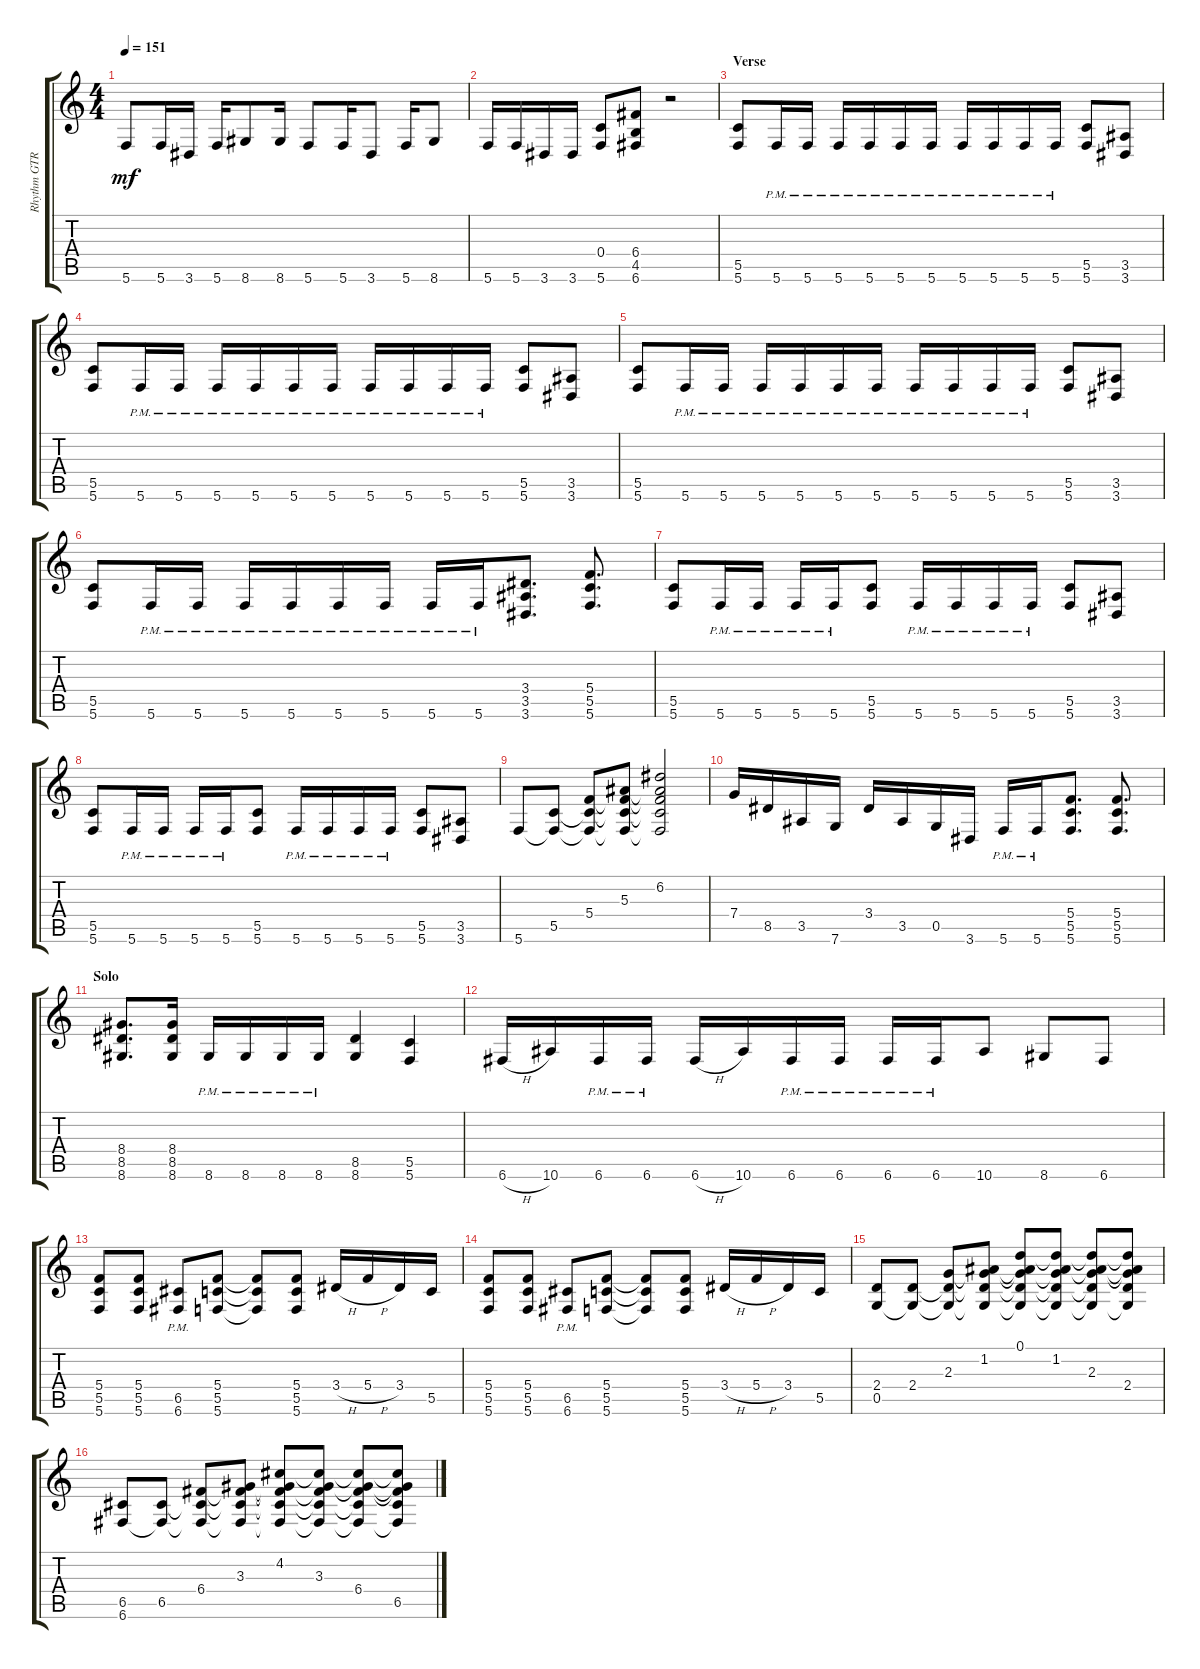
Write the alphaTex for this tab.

\track ("Rhythm GTR 2" "Rhythm GTR") {instrument distortionguitar}
\staff {score tabs}
\tuning (D4 A3 F3 C3 G2 C2) {hide}
\ts (4 4)
\tempo 151
\clef g2
\ks aminor
5.6.8{dy mf} 5.6.16 3.6.16 5.6.16 8.6.8 8.6.16 5.6.8 5.6.16 3.6.8 5.6.16 8.6.8 |
5.6.16 5.6.16 3.6.16 3.6.16 (0.4 5.6).8 (6.4 4.5 6.6).8 r.2 |
\section ("" "Verse")
(5.5 5.6).8 5.6{pm}.16 5.6{pm}.16 5.6{pm}.16 5.6{pm}.16 5.6{pm}.16 5.6{pm}.16 5.6{pm}.16 5.6{pm}.16 5.6{pm}.16 5.6{pm}.16 (5.5 5.6).8 (3.5 3.6).8 |
(5.5 5.6).8 5.6{pm}.16 5.6{pm}.16 5.6{pm}.16 5.6{pm}.16 5.6{pm}.16 5.6{pm}.16 5.6{pm}.16 5.6{pm}.16 5.6{pm}.16 5.6{pm}.16 (5.5 5.6).8 (3.5 3.6).8 |
(5.5 5.6).8 5.6{pm}.16 5.6{pm}.16 5.6{pm}.16 5.6{pm}.16 5.6{pm}.16 5.6{pm}.16 5.6{pm}.16 5.6{pm}.16 5.6{pm}.16 5.6{pm}.16 (5.5 5.6).8 (3.5 3.6).8 |
(5.5 5.6).8 5.6{pm}.16 5.6{pm}.16 5.6{pm}.16 5.6{pm}.16 5.6{pm}.16 5.6{pm}.16 5.6{pm}.16 5.6{pm}.16 (3.4 3.5 3.6).8{d} (5.4 5.5 5.6).8{d} |
(5.5 5.6).8 5.6{pm}.16 5.6{pm}.16 5.6{pm}.16 5.6{pm}.16 (5.5 5.6).8 5.6{pm}.16 5.6{pm}.16 5.6{pm}.16 5.6{pm}.16 (5.5 5.6).8 (3.5 3.6).8 |
(5.5 5.6).8 5.6{pm}.16 5.6{pm}.16 5.6{pm}.16 5.6{pm}.16 (5.5 5.6).8 5.6{pm}.16 5.6{pm}.16 5.6{pm}.16 5.6{pm}.16 (5.5 5.6).8 (3.5 3.6).8 |
5.6.8 (5.5 5.6{t}).8 (5.4 5.5{t} 5.6{t}).8 (5.3 5.4{t} 5.5{t} 5.6{t}).8 (6.2 5.3{t} 5.4{t} 5.5{t} 5.6{t}).2 |
7.4.16 8.5.16 3.5.16 7.6.16 3.4.16 3.5.16 0.5.16 3.6.16 5.6{pm}.16 5.6{pm}.16 (5.4 5.5 5.6).8{d} (5.4 5.5 5.6).8{d} |
\section ("" "Solo")
(8.4 8.5 8.6).8{d} (8.4 8.5 8.6).16 8.6{pm}.16 8.6{pm}.16 8.6{pm}.16 8.6{pm}.16 (8.5 8.6).4 (5.5 5.6).4 |
6.6{h}.16 10.6.16 6.6{pm}.16 6.6{pm}.16 6.6{h}.16 10.6.16 6.6{pm}.16 6.6{pm}.16 6.6{pm}.16 6.6{pm}.16 10.6.8 8.6.8 6.6.8 |
(5.4 5.5 5.6).8 (5.4 5.5 5.6).8 (6.5{pm} 6.6{pm}).8 (5.4 5.5 5.6).8 (5.4{t} 5.5{t} 5.6{t}).8 (5.4 5.5 5.6).8 3.4{h}.16 5.4{h}.16 3.4.16 5.5.16 |
(5.4 5.5 5.6).8 (5.4 5.5 5.6).8 (6.5{pm} 6.6{pm}).8 (5.4 5.5 5.6).8 (5.4{t} 5.5{t} 5.6{t}).8 (5.4 5.5 5.6).8 3.4{h}.16 5.4{h}.16 3.4.16 5.5.16 |
(2.4 0.5).8 (2.4 0.5{t}).8 (2.3 2.4{t} 0.5{t}).8 (1.2 2.3{t} 2.4{t} 0.5{t}).8 (0.1 1.2{t} 2.3{t} 2.4{t} 0.5{t}).8 (0.1{t} 1.2 2.3{t} 2.4{t} 0.5{t}).8 (0.1{t} 1.2{t} 2.3 2.4{t} 0.5{t}).8 (0.1{t} 1.2{t} 2.3{t} 2.4 0.5{t}).8 |
(6.5 6.6).8 (6.5 6.6{t}).8 (6.4 6.5{t} 6.6{t}).8 (3.3 6.4{t} 6.5{t} 6.6{t}).8 (4.2 3.3{t} 6.4{t} 6.5{t} 6.6{t}).8 (4.2{t} 3.3 6.4{t} 6.5{t} 6.6{t}).8 (4.2{t} 3.3{t} 6.4 6.5{t} 6.6{t}).8 (4.2{t} 3.3{t} 6.4{t} 6.5 6.6{t}).8
